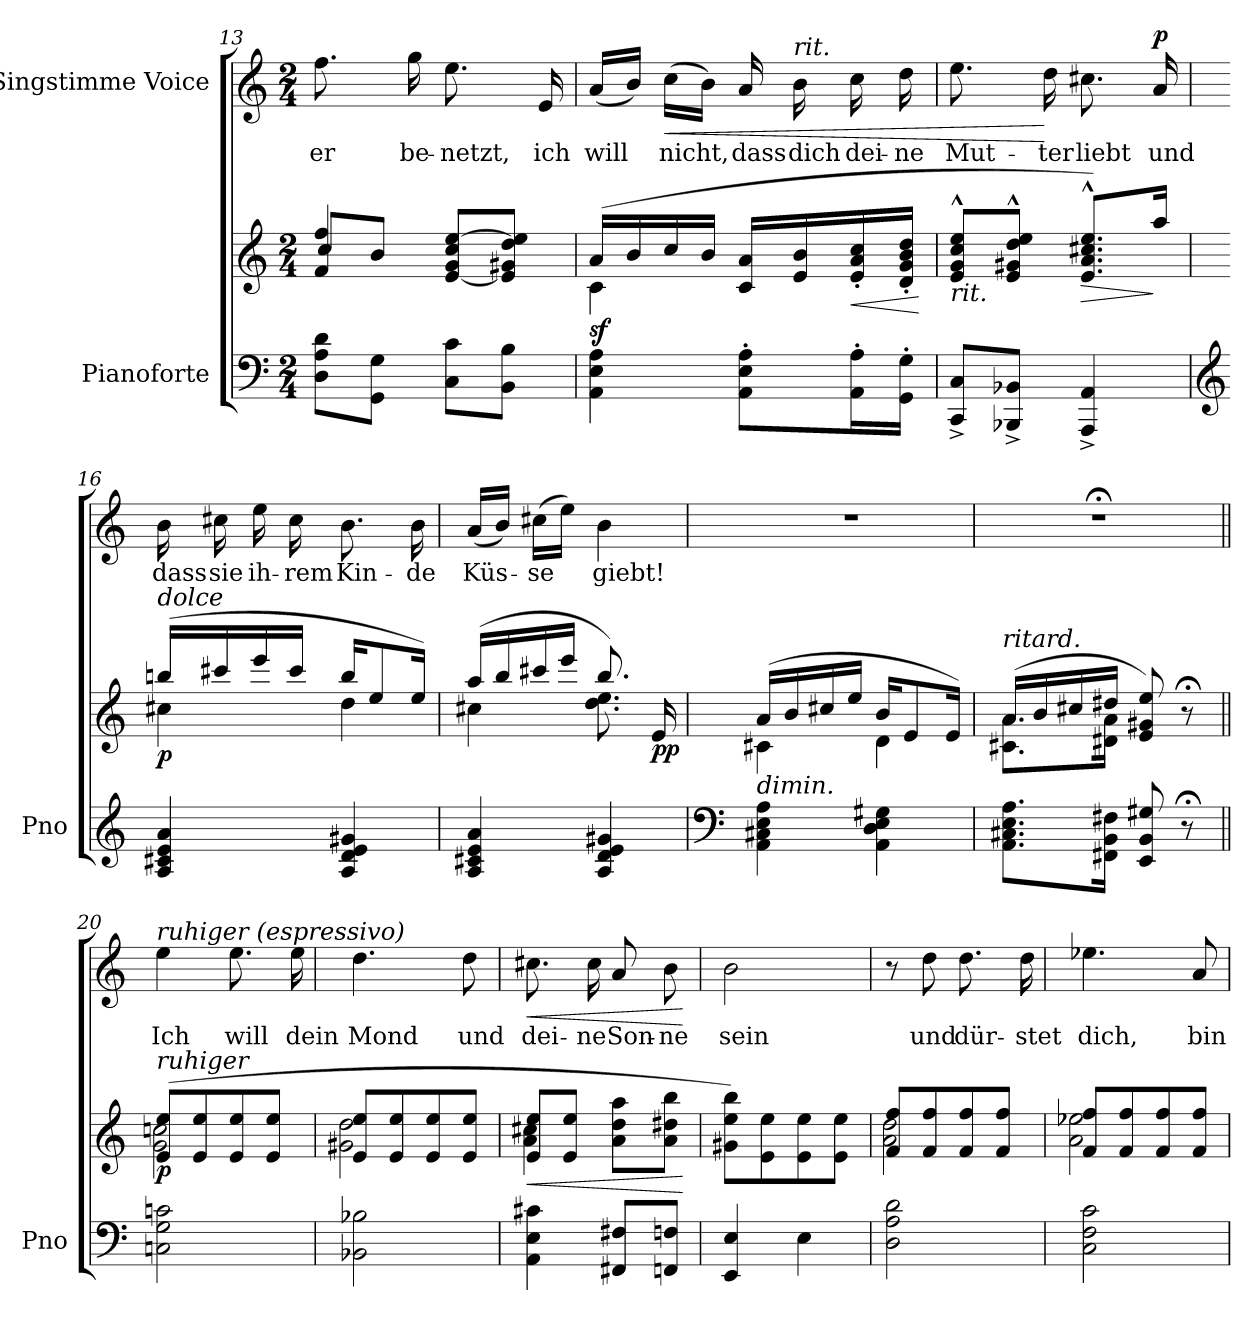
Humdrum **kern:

**kern	**kern	**dynam	**kern	**text	**dynam
*part2	*part2	*part2	*part1	*part1	*part1
*staff3	*staff2	*staff2/3	*staff1	*staff1	*staff1
*I"Pianoforte	*	*	*I"Singstimme Voice	*	*
*I'Pno	*	*	*	*	*
*clefF4	*clefG2	*	*clefG2	*	*
*k[]	*k[]	*	*k[]	*	*
*M2/4	*M2/4	*	*M2/4	*	*
=13	=13	=13	=13	=13	=13
*	*^	*	*	*	*
8D\ 8A\ 8d\L	4f/ 4ff/	8cc/L	.	8.ff\	er	.
8GG\ 8G\J	.	8b/J	.	.	.	.
.	.	.	.	16gg\	be-	.
8C\ 8c\L	[<8e/ 8g/ 8cc/ [8ee/L	4ryy	.	8.ee\	-netzt,	.
8BB\ 8B\J	8e/] 8g#X/ 8dd/ 8ee/]J	.	.	.	.	.
.	.	.	.	16e/	ich	.
=14	=14	=14	=14	=14	=14	=14
!	!	!	!LO:DY:b	!	!	!
4AA\ 4E\ 4A\	(16a/LL	4c\	sf	(16a/LL	will	.
.	16b/	.	.	16b/JJ)	.	.
!	!	!	!	!	!	!LO:HP:b
.	16cc/	.	.	(16cc\LL	nicht,	<
.	16b/JJ	.	.	16b\JJ)	.	.
8AA\' 8E\' 8A\'L	16c/ 16a/LL	4ryy	.	16a/	dass	.
!	!	!	!	!LO:TX:a:i:t=rit.	!	!
.	16e/ 16b/	.	.	16b\	dich	.
!	!	!	!LO:HP:b	!	!	!
16AA\' 16A\'L	16e/'< 16a/'< 16cc/'<	.	<	16cc\	dei-	.
16GG\' 16G\'JJ	16d/'< 16g/'< 16b/'< 16dd/'<JJ	.	.	16dd\	-ne	.
*	*v	*v	*	*	*	*
.	.	[	.	.	.
=15	=15	=15	=15	=15	=15
!	!LO:TX:b:i:t=rit.	!	!	!	!
8CC/^ 8C/^L	8e/^^ 8g/^^ 8cc/^^ 8ee/^^L	.	8.ee\	Mut-	.
8BBB-X/^ 8BB-X/^J	8e/^^ 8g#X/^^ 8dd/^^ 8ee/^^J	.	.	.	.
.	.	.	16dd\	-ter	[
!	!	!LO:HP:b	!	!	!
4AAA/^ 4AA/^	8.e/^^ 8.a/^^ 8.cc#X/^^ 8.ee/^^L)	>	8.cc#X\	liebt	.
!	!	!	!	!	!LO:DY:a
.	16aa/Jk	]	16a/	und	p
=16	=16	=16	=16	=16	=16
*clefG2	*	*	*	*	*
*	*^	*	*	*	*
!	!LO:TX:i:t=dolce	!	!	!	!	!
!	!	!	!LO:DY:b	!	!	!
4A/ 4c#X/ 4e/ 4a/	(16bbn/LL	4cc#X\	p	16b\	dass	.
.	16ccc#X/	.	.	16cc#X\	sie	.
.	16eee/	.	.	16ee\	ih-	.
.	16ccc#/JJ	.	.	16cc#\	-rem	.
4A/ 4d/ 4e/ 4g#X/	16bb/KL	4dd\	.	8.b\	Kin-	.
.	8ee/	.	.	.	.	.
.	16ee/Jk)	.	.	16b\	-de	.
=17	=17	=17	=17	=17	=17	=17
4A/ 4c#X/ 4e/ 4a/	(16aa/LL	4cc#X\	.	(16a/LL	Küs-	.
.	16bb/	.	.	16b/JJ)	.	.
.	16ccc#X/	.	.	(16cc#X\LL	-se	.
.	16eee/JJ	.	.	16ee\JJ)	.	.
4A/ 4d/ 4e/ 4g#X/	8.bb/)	8.dd\ 8.ee\	.	4b\	giebt!	.
!	!	!	!LO:DY:b	!	!	!
.	16e/	16ryy	pp	.	.	.
=18	=18	=18	=18	=18	=18	=18
*clefF4	*	*	*	*	*	*
!	!LO:TX:b:i:t=dimin.	!	!	!	!	!
4AA\ 4C#X\ 4E\ 4A\	(16a/LL	4c#X\	.	2r	.	.
.	16b/	.	.	.	.	.
.	16cc#X/	.	.	.	.	.
.	16ee/JJ	.	.	.	.	.
4AA\ 4D\ 4E\ 4G#X\	16b/KL	4d\	.	.	.	.
.	8e/	.	.	.	.	.
.	16e/Jk)	.	.	.	.	.
=19	=19	=19	=19	=19	=19	=19
!	!LO:TX:a:i:t=ritard.	!	!	!	!	!
8.AA\ 8.C#X\ 8.E\ 8.A\L	(16a/LL	8.c#X\ 8.a\L	.	2r;<	.	.
.	16b/	.	.	.	.	.
.	16cc#X/	.	.	.	.	.
16FF#X\ 16BB\ 16F#X\Jk	16dd#X/JJ	16d#X\ 16a\Jk	.	.	.	.
8EE/ 8BB/ 8G#X/	8e/ 8g#X/ 8ee/)	4ryy	.	.	.	.
8r;<	8r;<	.	.	.	.	.
=20||	=20||	=20||	=20||	=20||	=20||	=20||
!	!	!	!	!LO:TX:i:t=ruhiger (espressivo)	!	!
!	!LO:TX:i:t=ruhiger	!	!	!	!	!
!	!	!	!LO:DY:b	!	!	!
2Cn\ 2G\ 2cn\	(8e/ 8ee/L	2g\ 2ccn\	p	4ee\	Ich	.
.	8e/ 8ee/	.	.	.	.	.
.	8e/ 8ee/	.	.	8.ee\	will	.
.	8e/ 8ee/J	.	.	.	.	.
.	.	.	.	16ee\	dein	.
=21	=21	=21	=21	=21	=21	=21
2BB-X\ 2B-X\	8e/ 8ee/L	2g#X\ 2dd\	.	4.dd\	Mond	.
.	8e/ 8ee/	.	.	.	.	.
.	8e/ 8ee/	.	.	.	.	.
.	8e/ 8ee/J	.	.	8dd\	und	.
=22	=22	=22	=22	=22	=22	=22
!	!	!	!LO:HP:b	!	!	!LO:HP:b
4AA\ 4E\ 4c#X\	8e/ 8ee/L	4a\ 4cc#X\	<	8.cc#X\	dei-	<
.	8e/ 8ee/J	.	.	.	.	.
.	.	.	.	16cc#\	-ne	.
8FF#X/ 8F#X/L	8a\ 8dd\ 8aa\L	4ryy	.	8a/	Son-	.
8FFn/ 8Fn/J	8a\ 8dd#X\ 8bb\J	.	.	8b\	-ne	.
*	*v	*v	*	*	*	*
.	.	[	.	.	[
=23	=23	=23	=23	=23	=23
4EE/ 4E/	8g#X\ 8ee\ 8bb\L)	.	2b\	sein	.
.	8e\ 8ee\	.	.	.	.
4E\	8e\ 8ee\	.	.	.	.
.	8e\ 8ee\J	.	.	.	.
=24	=24	=24	=24	=24	=24
*	*^	*	*	*	*
2D\ 2A\ 2d\	8f/ 8ff/L	2a\ 2dd\	.	8r	.	.
.	8f/ 8ff/	.	.	8dd\	und	.
.	8f/ 8ff/	.	.	8.dd\	dür-	.
.	8f/ 8ff/J	.	.	.	.	.
.	.	.	.	16dd\	-stet	.
=25	=25	=25	=25	=25	=25	=25
2C\ 2F\ 2c\	8f/ 8ff/L	2a\ 2ee-X\	.	4.ee-X\	dich,	.
.	8f/ 8ff/	.	.	.	.	.
.	8f/ 8ff/	.	.	.	.	.
.	8f/ 8ff/J	.	.	8a/	bin	.
*	*v	*v	*	*	*	*
=	=	=	=	=	=
*-	*-	*-	*-	*-	*-
